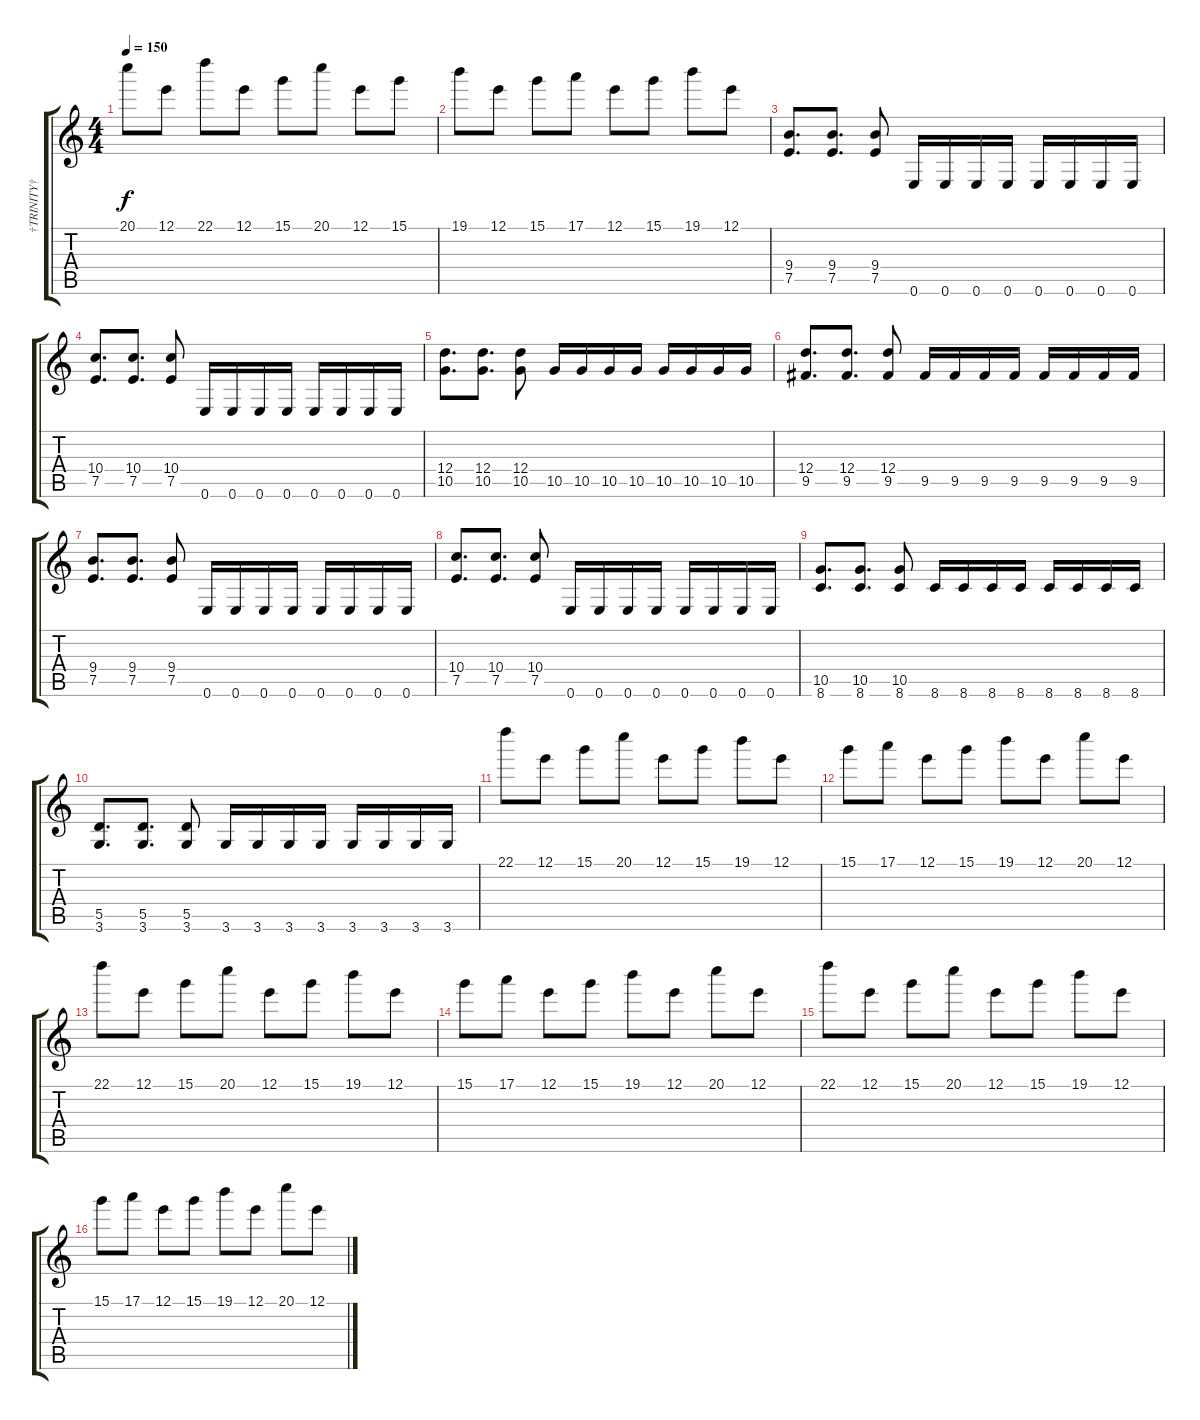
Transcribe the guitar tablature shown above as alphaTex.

\track ("†TRINITY†" "†TRINITY†") {instrument distortionguitar}
\staff {score tabs}
\tuning (E4 B3 G3 D3 A2 E2) {hide}
\ts (4 4)
\tempo 150
\clef g2
\ks c
20.1.8{dy f} 12.1.8 22.1.8 12.1.8 15.1.8 20.1.8 12.1.8 15.1.8 |
19.1.8 12.1.8 15.1.8 17.1.8 12.1.8 15.1.8 19.1.8 12.1.8 |
(9.4 7.5).8{d} (9.4 7.5).8{d} (9.4 7.5).8 0.6.16 0.6.16 0.6.16 0.6.16 0.6.16 0.6.16 0.6.16 0.6.16 |
(10.4 7.5).8{d} (10.4 7.5).8{d} (10.4 7.5).8 0.6.16 0.6.16 0.6.16 0.6.16 0.6.16 0.6.16 0.6.16 0.6.16 |
(12.4 10.5).8{d} (12.4 10.5).8{d} (12.4 10.5).8 10.5.16 10.5.16 10.5.16 10.5.16 10.5.16 10.5.16 10.5.16 10.5.16 |
(12.4 9.5).8{d} (12.4 9.5).8{d} (12.4 9.5).8 9.5.16 9.5.16 9.5.16 9.5.16 9.5.16 9.5.16 9.5.16 9.5.16 |
(9.4 7.5).8{d} (9.4 7.5).8{d} (9.4 7.5).8 0.6.16 0.6.16 0.6.16 0.6.16 0.6.16 0.6.16 0.6.16 0.6.16 |
(10.4 7.5).8{d} (10.4 7.5).8{d} (10.4 7.5).8 0.6.16 0.6.16 0.6.16 0.6.16 0.6.16 0.6.16 0.6.16 0.6.16 |
(10.5 8.6).8{d} (10.5 8.6).8{d} (10.5 8.6).8 8.6.16 8.6.16 8.6.16 8.6.16 8.6.16 8.6.16 8.6.16 8.6.16 |
(5.5 3.6).8{d} (5.5 3.6).8{d} (5.5 3.6).8 3.6.16 3.6.16 3.6.16 3.6.16 3.6.16 3.6.16 3.6.16 3.6.16 |
22.1.8 12.1.8 15.1.8 20.1.8 12.1.8 15.1.8 19.1.8 12.1.8 |
15.1.8 17.1.8 12.1.8 15.1.8 19.1.8 12.1.8 20.1.8 12.1.8 |
22.1.8 12.1.8 15.1.8 20.1.8 12.1.8 15.1.8 19.1.8 12.1.8 |
15.1.8 17.1.8 12.1.8 15.1.8 19.1.8 12.1.8 20.1.8 12.1.8 |
22.1.8 12.1.8 15.1.8 20.1.8 12.1.8 15.1.8 19.1.8 12.1.8 |
15.1.8 17.1.8 12.1.8 15.1.8 19.1.8 12.1.8 20.1.8 12.1.8
